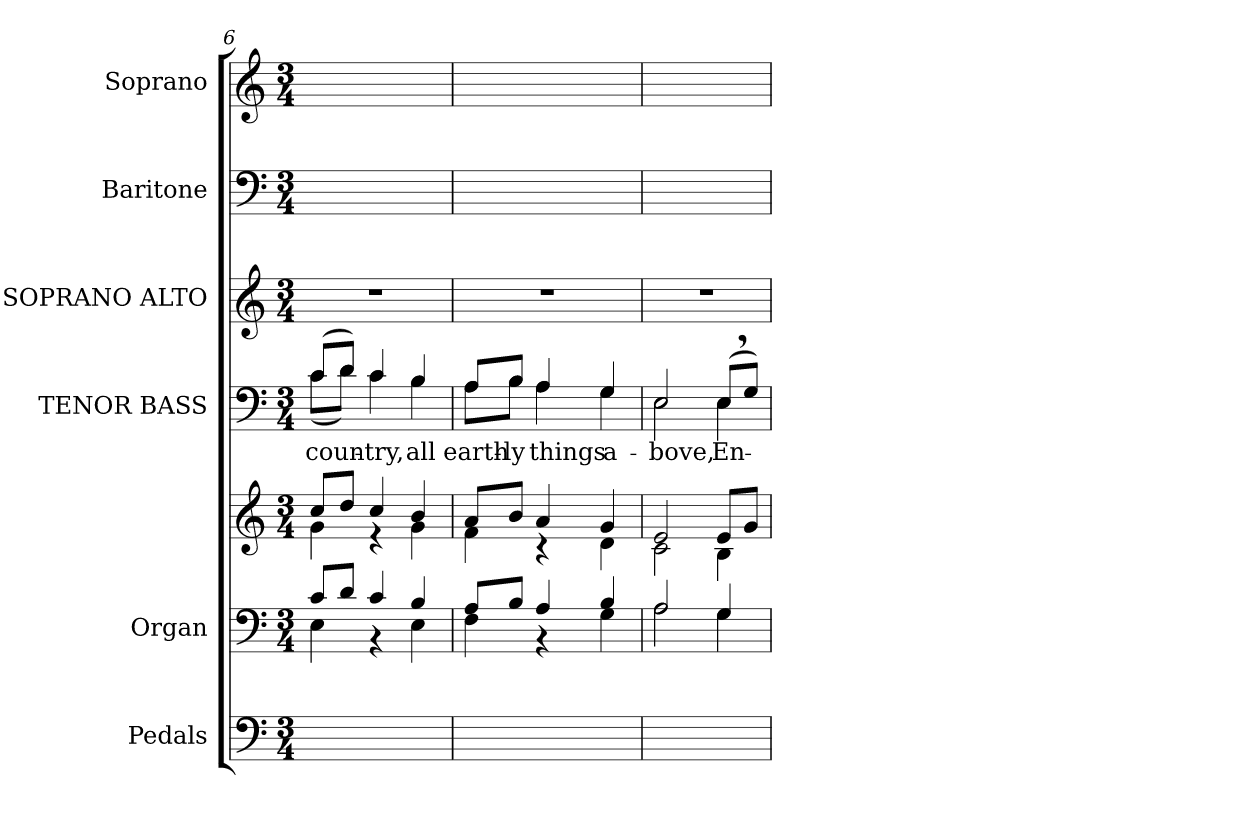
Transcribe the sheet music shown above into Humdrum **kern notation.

**kern	**kern	**kern	**kern	**text	**kern	**kern	**kern
*part6	*part5	*part5	*part4	*part4	*part3	*part2	*part1
*staff7	*staff6	*staff5	*staff4	*staff4	*staff3	*staff2	*staff1
*I"Pedals	*I"Organ	*	*I"TENOR BASS	*	*I"SOPRANO ALTO	*I"Baritone	*I"Soprano
*I'Ped.	*I'Org.	*	*I'B.	*	*I'S.	*I'Bar.	*I'S.
*clefF4	*clefF4	*clefG2	*clefF4	*	*clefG2	*clefF4	*clefG2
*k[]	*k[]	*k[]	*k[]	*	*k[]	*k[]	*k[]
*C:	*C:	*C:	*C:	*	*C:	*C:	*C:
*M3/4	*M3/4	*M3/4	*M3/4	*	*M3/4	*M3/4	*M3/4
=6	=6	=6	=6	=6	=6	=6	=6
*	*^	*^	*^	*	*	*	*
!	!	!	!	!	!	!	!LO:LY:b:color=#000000	!LO:N:vis=1	!	!LO:N:vis=1
4Ei\yy	8ci/L	4Ei\	8cci/L	4gi\	(8ci/L	(8ci\L	coun-	2.r	(8ci\Lyy	2.ryy
.	8di/J	.	8ddi/J	.	8di/J)	8di\J)	.	.	8di\Jyy)	.
!	!	!	!	!	!	!	!LO:LY:b:color=#000000	!	!	!
4ryy	4ci/	4r	4cci/	4r	4ci/	4ci\	-try,	.	4ci\yy	.
!	!	!	!	!	!	!	!LO:LY:b:color=#000000	!	!	!
4Ei\yy	4Bi/	4Ei\	4bi/	4gi\	4Bi/	4Bi\	all	.	4Bi\yy	.
!!LO:LB:g=z
=7	=7	=7	=7	=7	=7	=7	=7	=7	=7	=7
!	!	!	!	!	!	!	!LO:LY:b:color=#000000	!LO:N:vis=1	!	!LO:N:vis=1
4Fi\yy	8Ai/L	4Fi\	8ai/L	4fi\	8Ai/L	8Ai\L	earth-	2.r	8Ai\Lyy	2.ryy
!	!	!	!	!	!	!	!LO:LY:b:color=#000000	!	!	!
.	8Bi/J	.	8bi/J	.	8Bi/J	8Bi\J	-ly	.	8Bi\Jyy	.
!	!	!	!	!	!	!	!LO:LY:b:color=#000000	!	!	!
4ryy	4Ai/	4r	4ai/	4r	4Ai/	4Ai\	things	.	4Ai\yy	.
!	!	!	!	!	!	!	!LO:LY:b:color=#000000	!	!	!
4Gi\yy	4Bi/	4Gi\	4gi/	4di\	4Gi/	4Gi\	a-	.	4Gi\yy	.
=8	=8	=8	=8	=8	=8	=8	=8	=8	=8	=8
!	!	!	!	!	!	!	!LO:LY:b:color=#000000	!LO:N:vis=1	!	!LO:N:vis=1
2Ai\yy	2Ai/	2Ai\	2ei/	2ci\	2Ei/	2Ei\	-bove,	2.r	2Ei\yy	2.ryy
!	!	!	!	!	!	!	!LO:LY:b:color=#000000	!	!	!
4Gi\yy	4Gi/	4Gi\	8ei/L	4Bi\	(8E,i/L	4Ei\	En-	.	(8E,i\Lyy	.
.	.	.	8gi/J	.	8Gi/J)	.	.	.	8Gi\Jyy)	.
*	*v	*v	*	*	*v	*v	*	*	*	*
*	*	*v	*v	*	*	*	*	*
=	=	=	=	=	=	=	=
*-	*-	*-	*-	*-	*-	*-	*-
